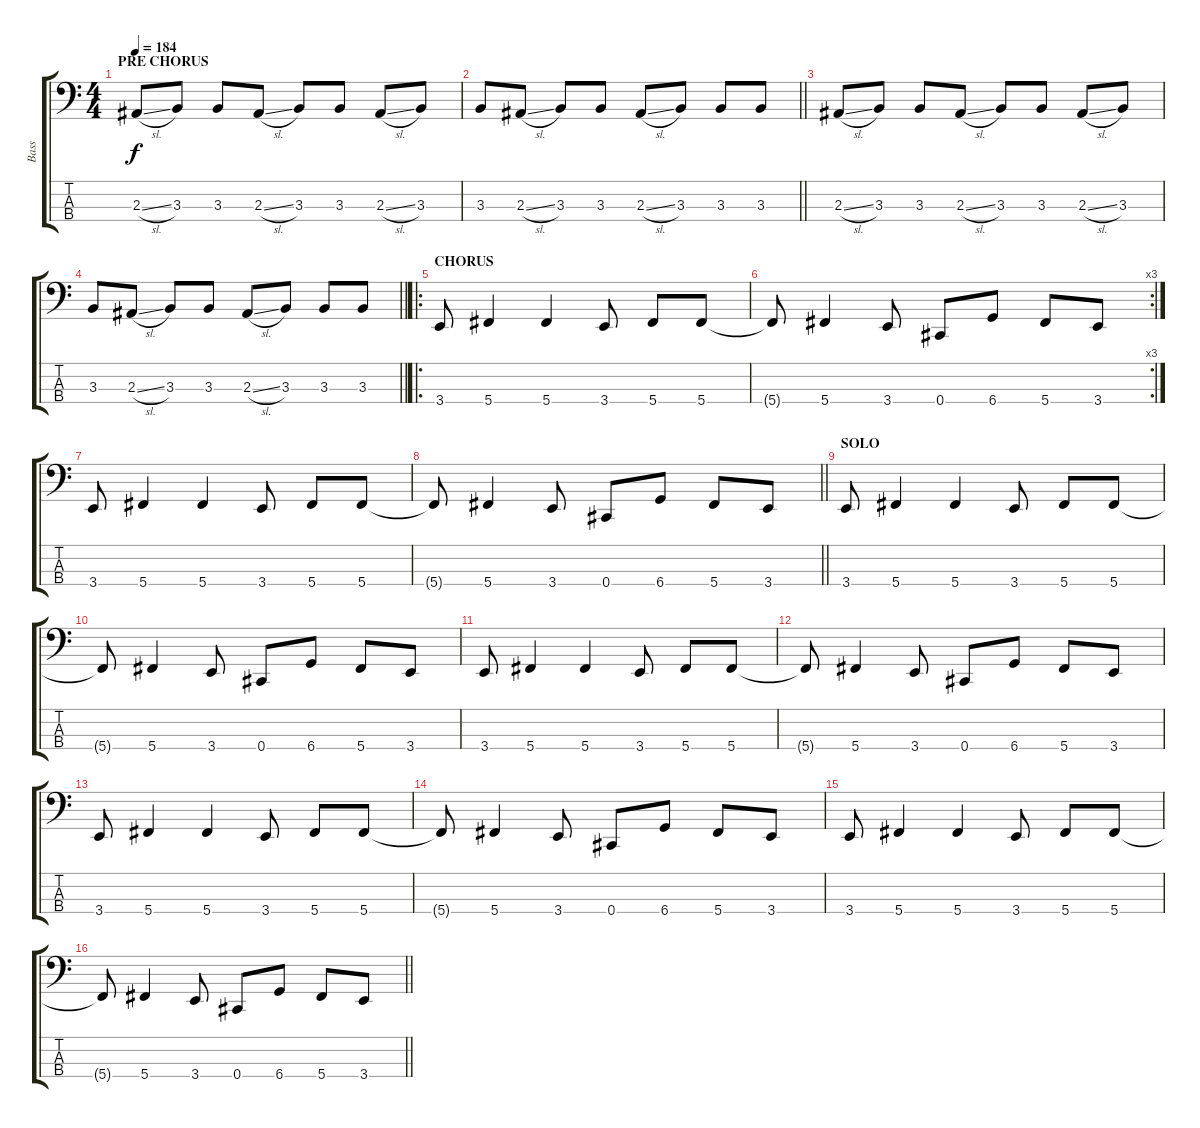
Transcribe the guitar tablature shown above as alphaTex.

\track ("Bass" "Bass") {instrument electricbasspick}
\staff {score tabs}
\tuning (Gb2 Db2 Ab1 Db1) {hide}
\ts (4 4)
\section ("" "PRE CHORUS")
\tempo 184
\clef f4
\ks c
2.3{sl}.8{dy f} 3.3.8 3.3.8 2.3{sl}.8 3.3.8 3.3.8 2.3{sl}.8 3.3.8 |
\barLineRight lightlight
3.3.8 2.3{sl}.8 3.3.8 3.3.8 2.3{sl}.8 3.3.8 3.3.8 3.3.8 |
2.3{sl}.8 3.3.8 3.3.8 2.3{sl}.8 3.3.8 3.3.8 2.3{sl}.8 3.3.8 |
\barLineRight lightlight
3.3.8 2.3{sl}.8 3.3.8 3.3.8 2.3{sl}.8 3.3.8 3.3.8 3.3.8 |
\ro
\section ("" "CHORUS")
3.4.8 5.4.4 5.4.4 3.4.8 5.4.8 5.4.8 |
\rc 3
5.4{t}.8 5.4.4 3.4.8 0.4.8 6.4.8 5.4.8 3.4.8 |
3.4.8 5.4.4 5.4.4 3.4.8 5.4.8 5.4.8 |
\barLineRight lightlight
5.4{t}.8 5.4.4 3.4.8 0.4.8 6.4.8 5.4.8 3.4.8 |
\section ("" "SOLO")
3.4.8 5.4.4 5.4.4 3.4.8 5.4.8 5.4.8 |
5.4{t}.8 5.4.4 3.4.8 0.4.8 6.4.8 5.4.8 3.4.8 |
3.4.8 5.4.4 5.4.4 3.4.8 5.4.8 5.4.8 |
5.4{t}.8 5.4.4 3.4.8 0.4.8 6.4.8 5.4.8 3.4.8 |
3.4.8 5.4.4 5.4.4 3.4.8 5.4.8 5.4.8 |
5.4{t}.8 5.4.4 3.4.8 0.4.8 6.4.8 5.4.8 3.4.8 |
3.4.8 5.4.4 5.4.4 3.4.8 5.4.8 5.4.8 |
\barLineRight lightlight
5.4{t}.8 5.4.4 3.4.8 0.4.8 6.4.8 5.4.8 3.4.8
